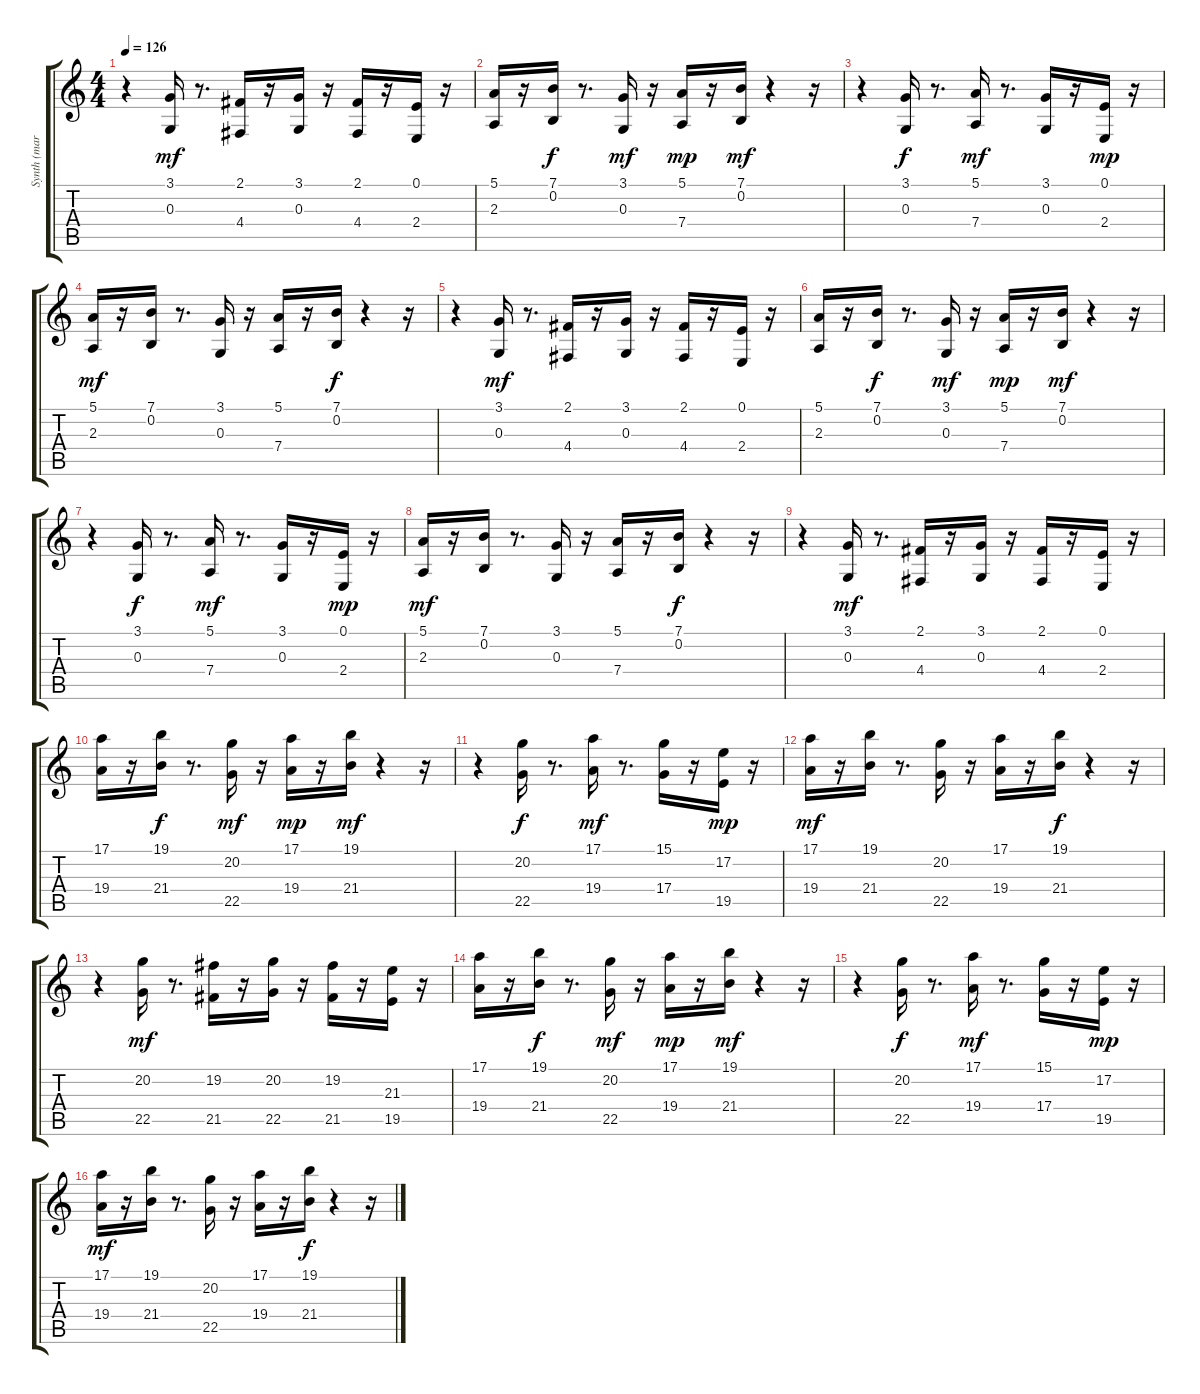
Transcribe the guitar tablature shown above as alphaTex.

\track ("Synth (marimba)" "Synth (mar") {instrument marimba}
\staff {score tabs}
\tuning (E4 B3 G3 D3 A2 E2) {hide}
\ts (4 4)
\tempo 126
\clef g2
\ks c
r.4{dy f} (3.1 0.3).16{dy mf} r.8{d} (2.1 4.4).16 r.16 (3.1 0.3).16 r.16 (2.1 4.4).16 r.16 (0.1 2.4).16 r.16 |
(5.1 2.3).16 r.16 (7.1 0.2).16{dy f} r.8{d} (3.1 0.3).16{dy mf} r.16 (5.1 7.4).16{dy mp} r.16 (7.1 0.2).16{dy mf} r.4 r.16 |
r.4 (3.1 0.3).16{dy f} r.8{d} (5.1 7.4).16{dy mf} r.8{d} (3.1 0.3).16 r.16 (0.1 2.4).16{dy mp} r.16 |
(5.1 2.3).16{dy mf} r.16 (7.1 0.2).16 r.8{d} (3.1 0.3).16 r.16 (5.1 7.4).16 r.16 (7.1 0.2).16{dy f} r.4 r.16 |
r.4 (3.1 0.3).16{dy mf} r.8{d} (2.1 4.4).16 r.16 (3.1 0.3).16 r.16 (2.1 4.4).16 r.16 (0.1 2.4).16 r.16 |
(5.1 2.3).16 r.16 (7.1 0.2).16{dy f} r.8{d} (3.1 0.3).16{dy mf} r.16 (5.1 7.4).16{dy mp} r.16 (7.1 0.2).16{dy mf} r.4 r.16 |
r.4 (3.1 0.3).16{dy f} r.8{d} (5.1 7.4).16{dy mf} r.8{d} (3.1 0.3).16 r.16 (0.1 2.4).16{dy mp} r.16 |
(5.1 2.3).16{dy mf} r.16 (7.1 0.2).16 r.8{d} (3.1 0.3).16 r.16 (5.1 7.4).16 r.16 (7.1 0.2).16{dy f} r.4 r.16 |
r.4 (3.1 0.3).16{dy mf} r.8{d} (2.1 4.4).16 r.16 (3.1 0.3).16 r.16 (2.1 4.4).16 r.16 (0.1 2.4).16 r.16 |
(17.1 19.4).16 r.16 (19.1 21.4).16{dy f} r.8{d} (20.2 22.5).16{dy mf} r.16 (17.1 19.4).16{dy mp} r.16 (19.1 21.4).16{dy mf} r.4 r.16 |
r.4 (20.2 22.5).16{dy f} r.8{d} (17.1 19.4).16{dy mf} r.8{d} (15.1 17.4).16 r.16 (17.2 19.5).16{dy mp} r.16 |
(17.1 19.4).16{dy mf} r.16 (19.1 21.4).16 r.8{d} (20.2 22.5).16 r.16 (17.1 19.4).16 r.16 (19.1 21.4).16{dy f} r.4 r.16 |
r.4 (20.2 22.5).16{dy mf} r.8{d} (19.2 21.5).16 r.16 (20.2 22.5).16 r.16 (19.2 21.5).16 r.16 (21.3 19.5).16 r.16 |
(17.1 19.4).16 r.16 (19.1 21.4).16{dy f} r.8{d} (20.2 22.5).16{dy mf} r.16 (17.1 19.4).16{dy mp} r.16 (19.1 21.4).16{dy mf} r.4 r.16 |
r.4 (20.2 22.5).16{dy f} r.8{d} (17.1 19.4).16{dy mf} r.8{d} (15.1 17.4).16 r.16 (17.2 19.5).16{dy mp} r.16 |
(17.1 19.4).16{dy mf} r.16 (19.1 21.4).16 r.8{d} (20.2 22.5).16 r.16 (17.1 19.4).16 r.16 (19.1 21.4).16{dy f} r.4 r.16
